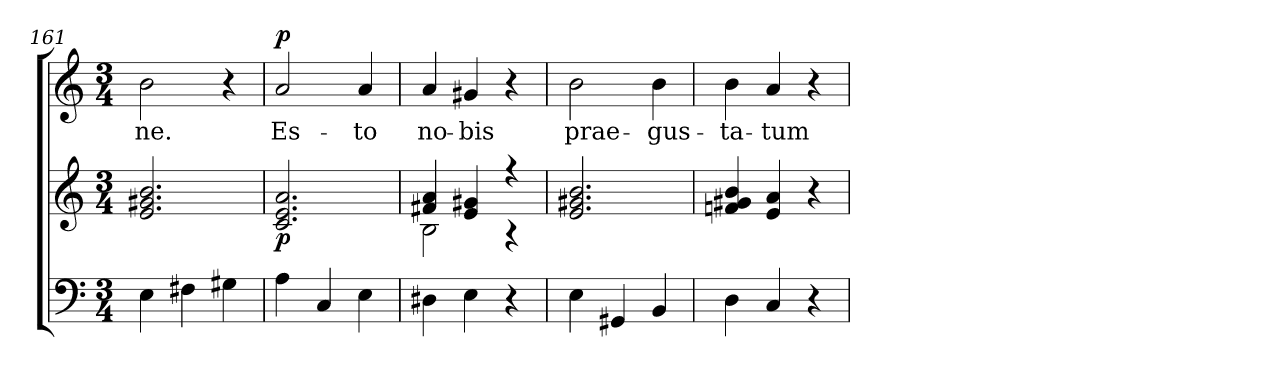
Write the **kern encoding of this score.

**kern	**kern	**dynam	**kern	**text	**dynam
*part2	*part2	*part2	*part1	*part1	*part1
*staff3	*staff2	*staff2/3	*staff1	*staff1	*staff1
*clefF4	*clefG2	*	*clefG2	*	*
*	*	*	*ITrd7c12	*	*
*k[]	*k[]	*	*k[]	*	*
*C:	*C:	*	*C:	*	*
*M3/4	*M3/4	*	*M3/4	*	*
=161	=161	=161	=161	=161	=161
!	!	!	!	!LO:LY:b	!
4E\	2.e/ 2.g#X/ 2.b/	.	2B\	-ne.	.
4F#X\	.	.	.	.	.
4G#X\	.	.	4r	.	.
!!LO:LB:g=z
=162	=162	=162	=162	=162	=162
!	!	!LO:DY:b	!	!LO:LY:b	!LO:DY:a
4A\	2.c/ 2.e/ 2.a/	p	2A/	Es-	p
4C/	.	.	.	.	.
!	!	!	!	!LO:LY:b	!
4E\	.	.	4A/	-to	.
=163	=163	=163	=163	=163	=163
*	*^	*	*	*	*
!	!	!	!	!	!LO:LY:b	!
4D#X\	4f#X/ 4a/	2B\	.	4A/	no-	.
!	!	!	!	!	!LO:LY:b	!
4E\	4e/ 4g#X/	.	.	4G#X/	-bis	.
4r	4r	4r	.	4r	.	.
=164	=164	=164	=164	=164	=164	=164
!	!	!	!	!	!LO:LY:b	!
*	*v	*v	*	*	*	*
4E\	2.e/ 2.g#X/ 2.b/	.	2B\	prae-	.
4GG#X/	.	.	.	.	.
!	!	!	!	!LO:LY:b	!
4BB/	.	.	4B\	-gus-	.
=165	=165	=165	=165	=165	=165
!	!	!	!	!LO:LY:b	!
4D\	4fn/ 4g#X/ 4b/	.	4B\	-ta-	.
!	!	!	!	!LO:LY:b	!
4C/	4e/ 4a/	.	4A/	-tum	.
4r	4r	.	4r	.	.
=	=	=	=	=	=
*-	*-	*-	*-	*-	*-
